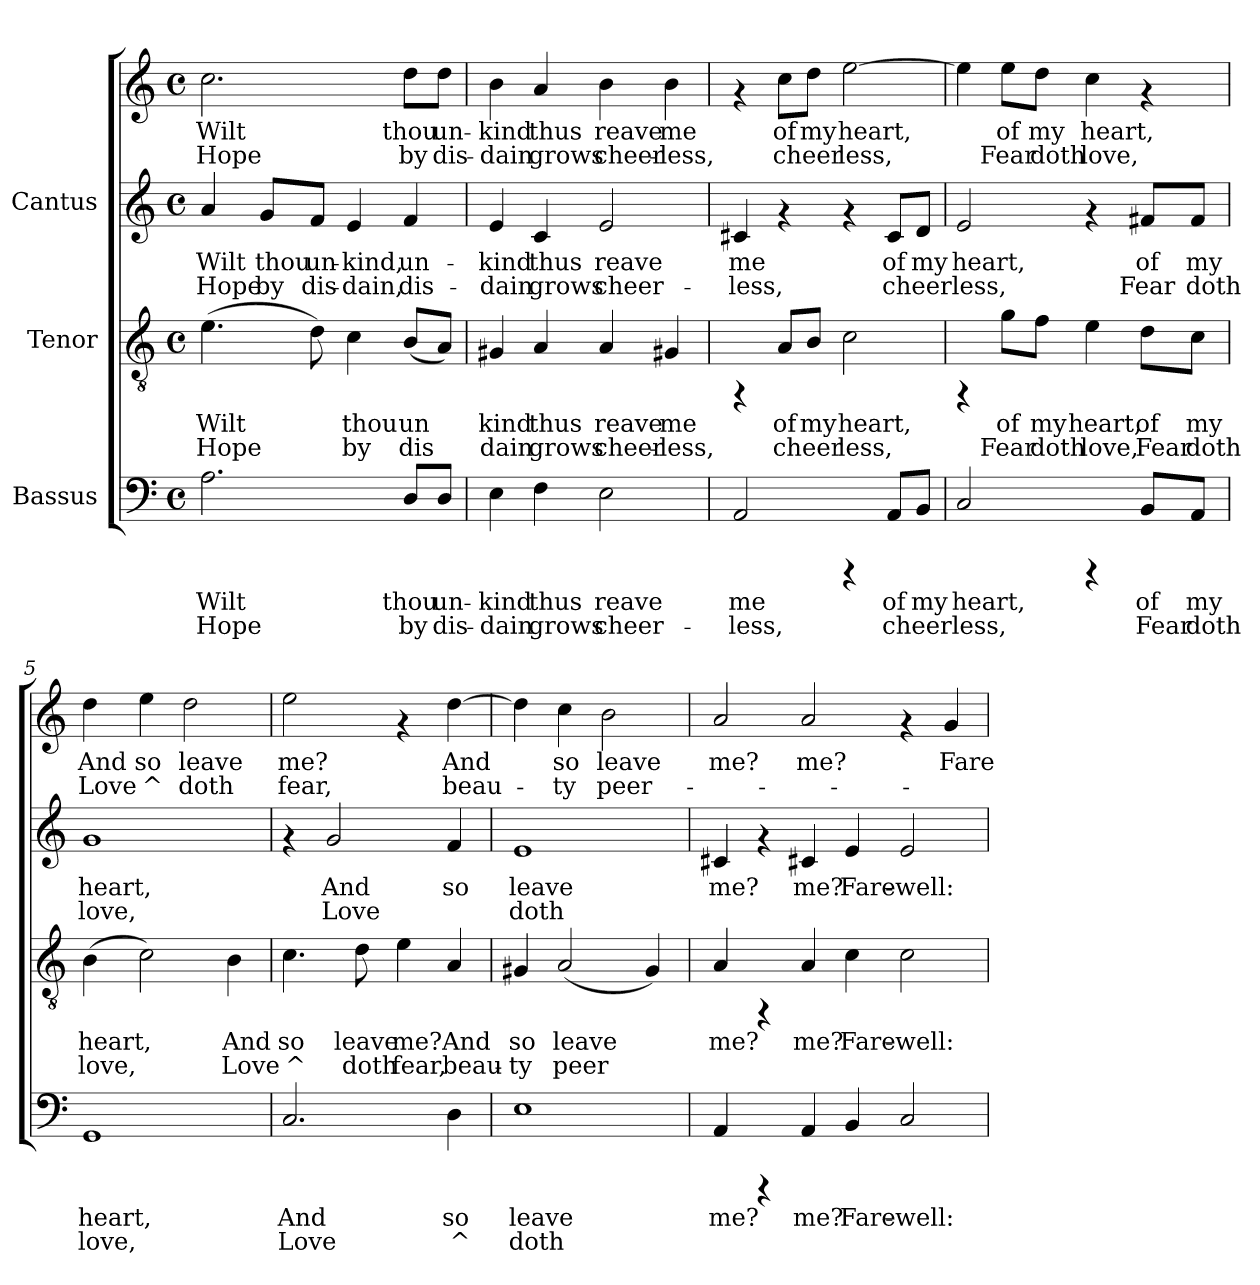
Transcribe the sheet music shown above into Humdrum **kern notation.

**kern	**text	**text	**kern	**text	**text	**kern	**text	**text	**kern	**text	**text
*part3	*part3	*part3	*part2	*part2	*part2	*part1	*part1	*part1	*part1	*part1	*part1
*staff4	*staff4	*staff4	*staff3	*staff3	*staff3	*staff2	*staff2	*staff2	*staff1	*staff1	*staff1
*I"Bassus	*	*	*I"Tenor	*	*	*I"Cantus	*	*	*	*	*
!!LO:PB:g=z
*stria5	*	*	*stria5	*	*	*stria5	*	*	*stria5	*	*
*clefF4	*	*	*clefGv2	*	*	*clefG2	*	*	*clefG2	*	*
*M4/4	*	*	*M4/4	*	*	*M4/4	*	*	*M4/4	*	*
*met(c)	*	*	*met(c)	*	*	*met(c)	*	*	*met(c)	*	*
*MM144	*	*	*MM144	*	*	*MM144	*	*	*MM144	*	*
=1	=1	=1	=1	=1	=1	=1	=1	=1	=1	=1	=1
!	!LO:LY:b:cj	!LO:LY:b:cj	!	!LO:LY:b:cj	!LO:LY:b:cj	!	!LO:LY:b:cj	!LO:LY:b:cj	!	!LO:LY:b:cj	!LO:LY:b:cj
2.A\	Wilt	Hope	(>4.e\	Wilt	Hope	4a/	-Wilt	Hope	2.cc\	Wilt	Hope
!	!	!	!	!	!	!	!LO:LY:b:cj	!LO:LY:b:cj	!	!	!
.	.	.	.	.	.	8g/L	thou	by	.	.	.
!	!	!	!	!LO:LY:b:cj	!LO:LY:b:cj	!	!LO:LY:b:cj	!LO:LY:b:cj	!	!	!
.	.	.	8d\)	.	.	8f/J	un-	-dis-	.	.	.
!	!	!	!	!LO:LY:b:cj	!LO:LY:b:cj	!	!LO:LY:b:cj	!LO:LY:b:cj	!	!	!
.	.	.	4c\	thou	by	4e/	-kind,	dain,	.	.	.
!	!LO:LY:b:cj	!LO:LY:b:cj	!	!LO:LY:b:cj	!LO:LY:b:cj	!	!LO:LY:b:cj	!LO:LY:b:cj	!	!LO:LY:b:cj	!LO:LY:b:cj
8D/L	thou	by	(<8B/L	un-	-dis-	4f/	un-	-dis-	8dd\L	thou	by
!	!LO:LY:b:cj	!LO:LY:b:cj	!	!LO:LY:b:cj	!LO:LY:b:cj	!	!	!	!	!LO:LY:b:cj	!LO:LY:b:cj
8D/J	un-	-dis-	8A/J)	--	--	.	.	.	8dd\J	un-	-dis-
=2	=2	=2	=2	=2	=2	=2	=2	=2	=2	=2	=2
!	!LO:LY:b:cj	!LO:LY:b:cj	!	!LO:LY:b:cj	!LO:LY:b:cj	!	!LO:LY:b:cj	!LO:LY:b:cj	!	!LO:LY:b:cj	!LO:LY:b:cj
4E\	-kind	dain	4G#X/	-kind	dain	4e/	kind	dain	4b\	-kind	dain
!	!LO:LY:b:cj	!LO:LY:b:cj	!	!LO:LY:b:cj	!LO:LY:b:cj	!	!LO:LY:b:cj	!LO:LY:b:cj	!	!LO:LY:b:cj	!LO:LY:b:cj
4F\	thus	grows	4A/	thus	grows	4c/	thus	grows	4a/	thus	grows
!	!LO:LY:b:cj	!LO:LY:b:cj	!	!LO:LY:b:cj	!LO:LY:b:cj	!	!LO:LY:b:cj	!LO:LY:b:cj	!	!LO:LY:b:cj	!LO:LY:b:cj
2E\	reave	cheer-	4A/	reave	cheer-	2e/	reave	cheer-	4b\	reave	cheer-
!	!	!	!	!LO:LY:b:cj	!LO:LY:b:cj	!	!	!	!	!LO:LY:b:cj	!LO:LY:b:cj
.	.	.	4G#X/	-me	less,	.	.	.	4b\	-me	less,
=3	=3	=3	=3	=3	=3	=3	=3	=3	=3	=3	=3
!	!LO:LY:b:cj	!LO:LY:b:cj	!	!	!	!	!LO:LY:b:cj	!LO:LY:b:cj	!	!	!
2AA/	-me	less,	4rFF	.	.	4c#X/	me	less,	4rf	.	.
!	!	!	!	!LO:LY:b:cj	!LO:LY:b:cj	!	!	!	!	!LO:LY:b:cj	!LO:LY:b:cj
.	.	.	8A/L	of	cheer	4rf	.	.	8cc\L	-of	cheer
!	!	!	!	!LO:LY:b:cj	!LO:LY:b:cj	!	!	!	!	!LO:LY:b:cj	!LO:LY:b:cj
.	.	.	8B/J	my	-	.	.	.	8dd\J	my	-
!	!	!	!	!LO:LY:b:cj	!LO:LY:b:cj	!	!	!	!	!LO:LY:b:cj	!LO:LY:b:cj
4rCCC	.	.	2c\	-heart,	less,	4rf	.	.	[>2ee\	-heart,	less,
!	!LO:LY:b:cj	!LO:LY:b:cj	!	!	!	!	!LO:LY:b:cj	!LO:LY:b:cj	!	!	!
8AA/L	of	cheer	.	.	.	8c#/L	of	cheer	.	.	.
!	!LO:LY:b:cj	!LO:LY:b:cj	!	!	!	!	!LO:LY:b:cj	!LO:LY:b:cj	!	!	!
8BB/J	my	-	.	.	.	8d/J	my	-	.	.	.
!!LO:LB:g=z
=4	=4	=4	=4	=4	=4	=4	=4	=4	=4	=4	=4
!	!LO:LY:b:cj	!LO:LY:b:cj	!	!	!	!	!LO:LY:b:cj	!LO:LY:b:cj	!	!LO:LY:b:cj	!LO:LY:b:cj
2C/	-heart,	less,	4rFF	.	.	2e/	heart,	less,	4ee\]	-	.
!	!	!	!	!LO:LY:b:cj	!LO:LY:b:cj	!	!	!	!	!LO:LY:b:cj	!LO:LY:b:cj
.	.	.	8g\L	of	Fear	.	.	.	8ee\L	of	Fear
!	!	!	!	!LO:LY:b:cj	!LO:LY:b:cj	!	!	!	!	!LO:LY:b:cj	!LO:LY:b:cj
.	.	.	8f\J	my	doth	.	.	.	8dd\J	my	doth
!	!	!	!	!LO:LY:b:cj	!LO:LY:b:cj	!	!	!	!	!LO:LY:b:cj	!LO:LY:b:cj
4rCCC	.	.	4e\	heart,	love,	4rf	.	.	4cc\	heart,	love,
!	!LO:LY:b:cj	!LO:LY:b:cj	!	!LO:LY:b:cj	!LO:LY:b:cj	!	!LO:LY:b:cj	!LO:LY:b:cj	!	!	!
8BB/L	of	Fear	8d\L	of	Fear	8f#X/L	of	Fear	4rf	.	.
!	!LO:LY:b:cj	!LO:LY:b:cj	!	!LO:LY:b:cj	!LO:LY:b:cj	!	!LO:LY:b:cj	!LO:LY:b:cj	!	!	!
8AA/J	my	doth	8c\J	my	doth	8f#/J	my	doth	.	.	.
=5	=5	=5	=5	=5	=5	=5	=5	=5	=5	=5	=5
!	!LO:LY:b:cj	!LO:LY:b:cj	!	!LO:LY:b:cj	!LO:LY:b:cj	!	!LO:LY:b:cj	!LO:LY:b:cj	!	!LO:LY:b:cj	!LO:LY:b:cj
1GG	heart,	love,	(>4B\	heart,	love,	1g	heart,	love,	4dd\	And	Love
!	!	!	!	!LO:LY:b:cj	!LO:LY:b:cj	!	!	!	!	!LO:LY:b:cj	!LO:LY:b:cj
.	.	.	2c\)	.	.	.	.	.	4ee\	so	^
!	!	!	!	!	!	!	!	!	!	!LO:LY:b:cj	!LO:LY:b:cj
.	.	.	.	.	.	.	.	.	2dd\	leave	doth
!	!	!	!	!LO:LY:b:cj	!LO:LY:b:cj	!	!	!	!	!	!
.	.	.	4B\	And	Love	.	.	.	.	.	.
=6	=6	=6	=6	=6	=6	=6	=6	=6	=6	=6	=6
!	!LO:LY:b:cj	!LO:LY:b:cj	!	!LO:LY:b:cj	!LO:LY:b:cj	!	!	!	!	!LO:LY:b:cj	!LO:LY:b:cj
2.C/	And	Love	4.c\	so	^	4rf	.	.	2ee\	me?	fear,
!	!	!	!	!	!	!	!LO:LY:b:cj	!LO:LY:b:cj	!	!	!
.	.	.	.	.	.	2g/	-And	Love	.	.	.
!	!	!	!	!LO:LY:b:cj	!LO:LY:b:cj	!	!	!	!	!	!
.	.	.	8d\	leave	doth	.	.	.	.	.	.
!	!	!	!	!LO:LY:b:cj	!LO:LY:b:cj	!	!	!	!	!	!
.	.	.	4e\	me?	fear,	.	.	.	4rf	.	.
!	!LO:LY:b:cj	!LO:LY:b:cj	!	!LO:LY:b:cj	!LO:LY:b:cj	!	!LO:LY:b:cj	!LO:LY:b:cj	!	!LO:LY:b:cj	!LO:LY:b:cj
4D\	so	^	4A/	And	beau-	4f/	so	.	[>4dd\	And	beau-
=7	=7	=7	=7	=7	=7	=7	=7	=7	=7	=7	=7
!	!LO:LY:b:cj	!LO:LY:b:cj	!	!LO:LY:b:cj	!LO:LY:b:cj	!	!LO:LY:b:cj	!LO:LY:b:cj	!	!LO:LY:b:cj	!LO:LY:b:cj
1E	leave	doth	4G#X/	-so	ty	1e	-leave	doth	4dd\]	.	.
!	!	!	!	!LO:LY:b:cj	!LO:LY:b:cj	!	!	!	!	!LO:LY:b:cj	!LO:LY:b:cj
.	.	.	(<2A/	leave	peer-	.	.	.	4cc\	so	ty
!	!	!	!	!	!	!	!	!	!	!LO:LY:b:cj	!LO:LY:b:cj
.	.	.	.	.	.	.	.	.	2b\	leave	peer-
!	!	!	!	!LO:LY:b:cj	!LO:LY:b:cj	!	!	!	!	!	!
.	.	.	4G#/)	-	-	.	.	.	.	.	.
!!LO:PB:g=z
=8	=8	=8	=8	=8	=8	=8	=8	=8	=8	=8	=8
!	!LO:LY:b:cj	!	!	!LO:LY:b:cj	!	!	!LO:LY:b:cj	!	!	!LO:LY:b:cj	!
4AA/	me?	.	4A/	-me?	.	4c#X/	-me?	.	2a/	me?	.
4rCCC	.	.	4rFF	.	.	4rf	.	.	.	.	.
!	!LO:LY:b:cj	!	!	!LO:LY:b:cj	!	!	!LO:LY:b:cj	!	!	!LO:LY:b:cj	!
4AA/	me?	.	4A/	me?	.	4c#X/	me?	.	2a/	me?	.
!	!LO:LY:b:cj	!	!	!LO:LY:b:cj	!	!	!LO:LY:b:cj	!	!	!	!
4BB/	Fare-	.	4c\	Fare-	.	4e/	Fare-	.	.	.	.
!	!LO:LY:b:cj	!	!	!LO:LY:b:cj	!	!	!LO:LY:b:cj	!	!	!	!
2C/	-well:	.	2c\	-well:	.	2e/	-well:	.	4rf	.	.
!	!	!	!	!	!	!	!	!	!	!LO:LY:b:cj	!
.	.	.	.	.	.	.	.	.	4g/	Fare-	.
=	=	=	=	=	=	=	=	=	=	=	=
*-	*-	*-	*-	*-	*-	*-	*-	*-	*-	*-	*-
